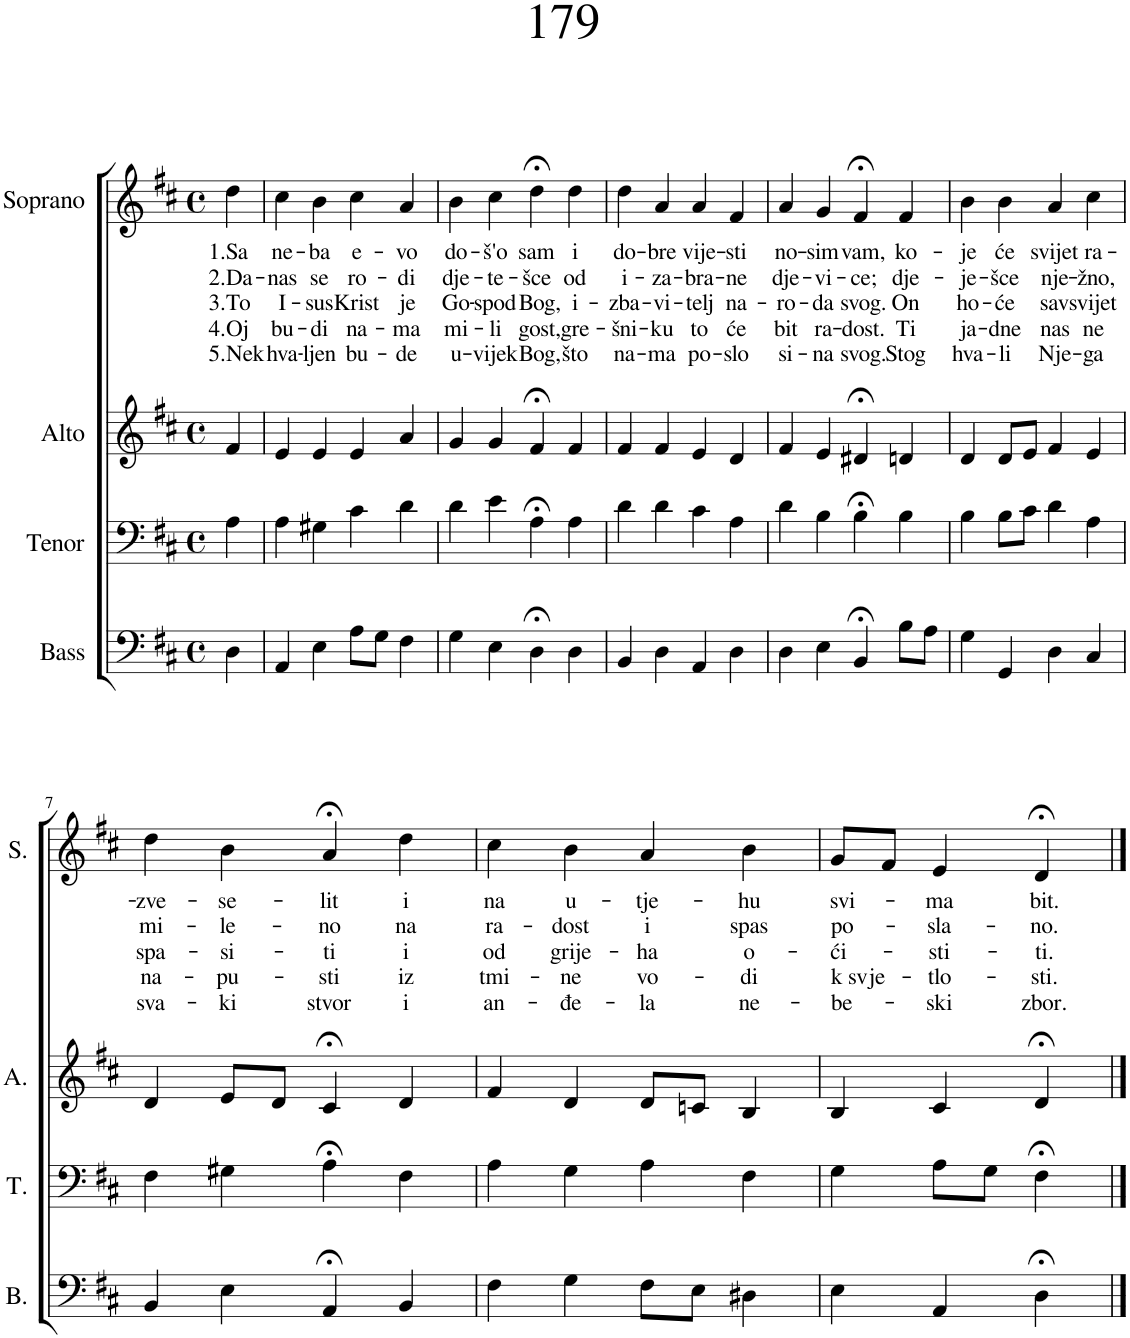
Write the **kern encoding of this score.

**kern	**kern	**kern	**kern	**text	**text	**text	**text	**text
*part4	*part3	*part2	*part1	*part1	*part1	*part1	*part1	*part1
*staff4	*staff3	*staff2	*staff1	*staff1	*staff1	*staff1	*staff1	*staff1
*I"Bass	*I"Tenor	*I"Alto	*I"Soprano	*	*	*	*	*
*I'B.	*I'T.	*I'A.	*I'S.	*	*	*	*	*
*clefF4	*clefF4	*clefG2	*clefG2	*	*	*	*	*
*k[f#c#]	*k[f#c#]	*k[f#c#]	*k[f#c#]	*	*	*	*	*
*M4/4	*M4/4	*M4/4	*M4/4	*	*	*	*	*
*met(c)	*met(c)	*met(c)	*met(c)	*	*	*	*	*
=1	=1	=1	=1	=1	=1	=1	=1	=1
!	!	!	!	!LO:LY:b	!LO:LY:b	!LO:LY:b	!LO:LY:b	!LO:LY:b
4D\	4A\	4f#/	4dd\	1.Sa	2.Da-	3.To	4.Oj	5.Nek
=2	=2	=2	=2	=2	=2	=2	=2	=2
!	!	!	!	!LO:LY:b	!LO:LY:b	!LO:LY:b	!LO:LY:b	!LO:LY:b
4AA/	4A\	4e/	4cc#\	ne-	-nas	I-	bu-	hva-
!	!	!	!	!LO:LY:b	!LO:LY:b	!LO:LY:b	!LO:LY:b	!LO:LY:b
4E\	4G#X\	4e/	4b\	-ba	se	-sus	-di	-ljen
!	!	!	!	!LO:LY:b	!LO:LY:b	!LO:LY:b	!LO:LY:b	!LO:LY:b
8A\L	4c#\	4e/	4cc#\	e-	ro-	Krist	na-	bu-
8G\J	.	.	.	.	.	.	.	.
!	!	!	!	!LO:LY:b	!LO:LY:b	!LO:LY:b	!LO:LY:b	!LO:LY:b
4F#\	4d\	4a/	4a/	-vo	-di	je	-ma	-de
=3	=3	=3	=3	=3	=3	=3	=3	=3
!	!	!	!	!LO:LY:b	!LO:LY:b	!LO:LY:b	!LO:LY:b	!LO:LY:b
4G\	4d\	4g/	4b\	do-	dje-	Go-	mi-	u-
!	!	!	!	!LO:LY:b	!LO:LY:b	!LO:LY:b	!LO:LY:b	!LO:LY:b
4E\	4e\	4g/	4cc#\	-š'o	-te-	-spod	-li	-vijek
!	!	!	!	!LO:LY:b	!LO:LY:b	!LO:LY:b	!LO:LY:b	!LO:LY:b
4D;<\	4A;<\	4f#;</	4dd;<\	sam	-šce	Bog,	gost,	Bog,
!	!	!	!	!LO:LY:b	!LO:LY:b	!LO:LY:b	!LO:LY:b	!LO:LY:b
4D\	4A\	4f#/	4dd\	i	od	i-	gre-	što
=4	=4	=4	=4	=4	=4	=4	=4	=4
!	!	!	!	!LO:LY:b	!LO:LY:b	!LO:LY:b	!LO:LY:b	!LO:LY:b
4BB/	4d\	4f#/	4dd\	do-	i-	-zba-	-šni-	na-
!	!	!	!	!LO:LY:b	!LO:LY:b	!LO:LY:b	!LO:LY:b	!LO:LY:b
4D\	4d\	4f#/	4a/	-bre	-za-	-vi-	-ku	-ma
!	!	!	!	!LO:LY:b	!LO:LY:b	!LO:LY:b	!LO:LY:b	!LO:LY:b
4AA/	4c#\	4e/	4a/	vije-	-bra-	-telj	to	po-
!	!	!	!	!LO:LY:b	!LO:LY:b	!LO:LY:b	!LO:LY:b	!LO:LY:b
4D\	4A\	4d/	4f#/	-sti	-ne	na-	će	-slo
=5	=5	=5	=5	=5	=5	=5	=5	=5
!	!	!	!	!LO:LY:b	!LO:LY:b	!LO:LY:b	!LO:LY:b	!LO:LY:b
4D\	4d\	4f#/	4a/	no-	dje-	-ro-	bit	si-
!	!	!	!	!LO:LY:b	!LO:LY:b	!LO:LY:b	!LO:LY:b	!LO:LY:b
4E\	4B\	4e/	4g/	-sim	-vi-	-da	ra-	-na
!	!	!	!	!LO:LY:b	!LO:LY:b	!LO:LY:b	!LO:LY:b	!LO:LY:b
4BB;</	4B;<\	4d#X;</	4f#;</	vam,	-ce;	svog.	-dost.	svog.
!	!	!	!	!LO:LY:b	!LO:LY:b	!LO:LY:b	!LO:LY:b	!LO:LY:b
8B\L	4B\	4dn/	4f#/	ko-	dje-	On	Ti	Stog
8A\J	.	.	.	.	.	.	.	.
=6	=6	=6	=6	=6	=6	=6	=6	=6
!	!	!	!	!LO:LY:b	!LO:LY:b	!LO:LY:b	!LO:LY:b	!LO:LY:b
4G\	4B\	4d/	4b\	-je	-je-	ho-	ja-	hva-
!	!	!	!	!LO:LY:b	!LO:LY:b	!LO:LY:b	!LO:LY:b	!LO:LY:b
4GG/	8B\L	8d/L	4b\	će	-šce	-će	-dne	-li
.	8c#\J	8e/J	.	.	.	.	.	.
!	!	!	!	!LO:LY:b	!LO:LY:b	!LO:LY:b	!LO:LY:b	!LO:LY:b
4D\	4d\	4f#/	4a/	svijet	nje-	sav	nas	Nje-
!	!	!	!	!LO:LY:b	!LO:LY:b	!LO:LY:b	!LO:LY:b	!LO:LY:b
4C#/	4A\	4e/	4cc#\	ra-	-žno,	svijet	ne	-ga
!!LO:LB:g=z
=7	=7	=7	=7	=7	=7	=7	=7	=7
!	!	!	!	!LO:LY:b	!LO:LY:b	!LO:LY:b	!LO:LY:b	!LO:LY:b
4BB/	4F#\	4d/	4dd\	-zve-	mi-	spa-	na-	sva-
!	!	!	!	!LO:LY:b	!LO:LY:b	!LO:LY:b	!LO:LY:b	!LO:LY:b
4E\	4G#X\	8e/L	4b\	-se-	-le-	-si-	-pu-	-ki
.	.	8d/J	.	.	.	.	.	.
!	!	!	!	!LO:LY:b	!LO:LY:b	!LO:LY:b	!LO:LY:b	!LO:LY:b
4AA;</	4A;<\	4c#;</	4a;</	-lit	-no	-ti	-sti	stvor
!	!	!	!	!LO:LY:b	!LO:LY:b	!LO:LY:b	!LO:LY:b	!LO:LY:b
4BB/	4F#\	4d/	4dd\	i	na	i	iz	i
=8	=8	=8	=8	=8	=8	=8	=8	=8
!	!	!	!	!LO:LY:b	!LO:LY:b	!LO:LY:b	!LO:LY:b	!LO:LY:b
4F#\	4A\	4f#/	4cc#\	na	ra-	od	tmi-	an-
!	!	!	!	!LO:LY:b	!LO:LY:b	!LO:LY:b	!LO:LY:b	!LO:LY:b
4G\	4G\	4d/	4b\	u-	-dost	grije-	-ne	-đe-
!	!	!	!	!LO:LY:b	!LO:LY:b	!LO:LY:b	!LO:LY:b	!LO:LY:b
8F#\L	4A\	8d/L	4a/	-tje-	i	-ha	vo-	-la
8E\J	.	8cn/J	.	.	.	.	.	.
!	!	!	!	!LO:LY:b	!LO:LY:b	!LO:LY:b	!LO:LY:b	!LO:LY:b
4D#X\	4F#\	4B/	4b\	-hu	spas	o-	-di	ne-
=9	=9	=9	=9	=9	=9	=9	=9	=9
!	!	!	!	!LO:LY:b	!LO:LY:b	!LO:LY:b	!LO:LY:b	!LO:LY:b
4E\	4G\	4B/	8g/L	svi-	po-	-ći-	k svje-	-be-
.	.	.	8f#/J	.	.	.	.	.
!	!	!	!	!LO:LY:b	!LO:LY:b	!LO:LY:b	!LO:LY:b	!LO:LY:b
4AA/	8A\L	4c#/	4e/	-ma	-sla-	-sti-	-tlo-	-ski
.	8G\J	.	.	.	.	.	.	.
!	!	!	!	!LO:LY:b	!LO:LY:b	!LO:LY:b	!LO:LY:b	!LO:LY:b
4D;<\	4F#;<\	4d;</	4d;</	bit.	-no.	-ti.	-sti.	zbor.
==	==	==	==	==	==	==	==	==
*-	*-	*-	*-	*-	*-	*-	*-	*-
